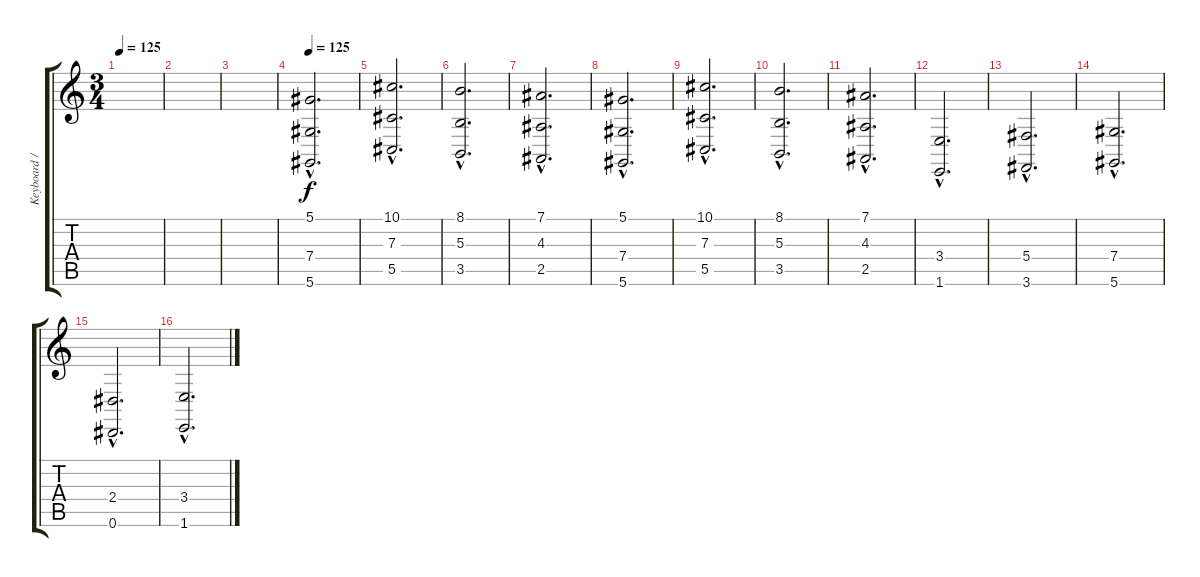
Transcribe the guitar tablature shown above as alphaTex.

\track ("Keyboard / Vocals" "Keyboard /") {instrument stringensemble1}
\staff {score tabs}
\tuning (Eb4 Bb3 Gb3 Db3 Ab2 Eb2) {hide}
\ts (3 4)
\tempo 125
\clef g2
\ks c
|
|
|
\tempo 125
(5.1{hac} 7.4{hac} 5.6{hac}).2{d} |
(10.1{hac} 7.3{hac} 5.5{hac}).2{d} |
(8.1{hac} 5.3{hac} 3.5{hac}).2{d} |
(7.1{hac} 4.3{hac} 2.5{hac}).2{d} |
(5.1{hac} 7.4{hac} 5.6{hac}).2{d} |
(10.1{hac} 7.3{hac} 5.5{hac}).2{d} |
(8.1{hac} 5.3{hac} 3.5{hac}).2{d} |
(7.1{hac} 4.3{hac} 2.5{hac}).2{d} |
(3.4{hac} 1.6{hac}).2{d} |
(5.4{hac} 3.6{hac}).2{d} |
(7.4{hac} 5.6{hac}).2{d} |
(2.4{hac} 0.6{hac}).2{d} |
(3.4{hac} 1.6{hac}).2{d}
